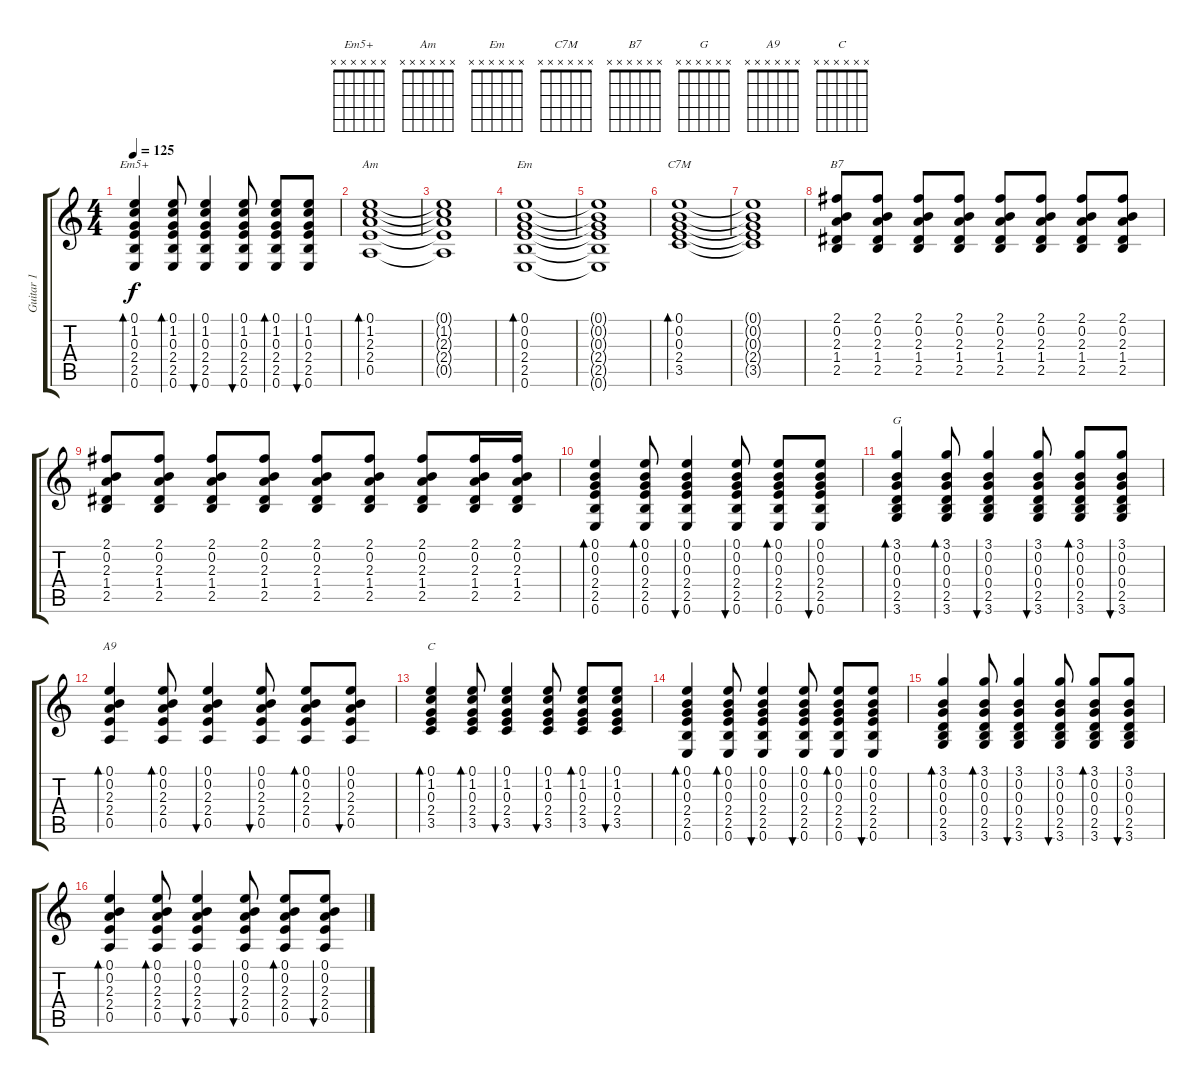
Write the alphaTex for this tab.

\track ("Guitar 1" "Guitar 1") {instrument acousticguitarsteel}
\staff {score tabs}
\tuning (E4 B3 G3 D3 A2 E2) {hide}
\chord ("Em5+" x x x x x x)
\chord ("Am" x x x x x x)
\chord ("Em" x x x x x x)
\chord ("C7M" x x x x x x)
\chord ("B7" x x x x x x)
\chord ("G" x x x x x x)
\chord ("A9" x x x x x x)
\chord ("C" x x x x x x)
\ts (4 4)
\tempo 125
\clef g2
\ks c
(0.1 1.2 0.3 2.4 2.5 0.6).4{bd 60 ch "Em5+" dy f} (0.1 1.2 0.3 2.4 2.5 0.6).8{bd 60} (0.1 1.2 0.3 2.4 2.5 0.6).4{bu 60} (0.1 1.2 0.3 2.4 2.5 0.6).8{bu 60} (0.1 1.2 0.3 2.4 2.5 0.6).8{bd 60} (0.1 1.2 0.3 2.4 2.5 0.6).8{bu 60} |
(0.1 1.2 2.3 2.4 0.5).1{bd 120 ch "Am"} |
(0.1{t} 1.2{t} 2.3{t} 2.4{t} 0.5{t}).1 |
(0.1 0.2 0.3 2.4 2.5 0.6).1{bd 120 ch "Em"} |
(0.1{t} 0.2{t} 0.3{t} 2.4{t} 2.5{t} 0.6{t}).1 |
(0.1 0.2 0.3 2.4 3.5).1{bd 120 ch "C7M"} |
(0.1{t} 0.2{t} 0.3{t} 2.4{t} 3.5{t}).1 |
(2.1 0.2 2.3 1.4 2.5).8{ch "B7"} (2.1 0.2 2.3 1.4 2.5).8{volume 7} (2.1 0.2 2.3 1.4 2.5).8{volume 16} (2.1 0.2 2.3 1.4 2.5).8 (2.1 0.2 2.3 1.4 2.5).8 (2.1 0.2 2.3 1.4 2.5).8 (2.1 0.2 2.3 1.4 2.5).8 (2.1 0.2 2.3 1.4 2.5).8 |
(2.1 0.2 2.3 1.4 2.5).8 (2.1 0.2 2.3 1.4 2.5).8 (2.1 0.2 2.3 1.4 2.5).8 (2.1 0.2 2.3 1.4 2.5).8 (2.1 0.2 2.3 1.4 2.5).8 (2.1 0.2 2.3 1.4 2.5).8 (2.1 0.2 2.3 1.4 2.5).8 (2.1 0.2 2.3 1.4 2.5).16 (2.1 0.2 2.3 1.4 2.5).16 |
(0.1 0.2 0.3 2.4 2.5 0.6).4{bd 60} (0.1 0.2 0.3 2.4 2.5 0.6).8{bd 60} (0.1 0.2 0.3 2.4 2.5 0.6).4{bu 60} (0.1 0.2 0.3 2.4 2.5 0.6).8{bu 60} (0.1 0.2 0.3 2.4 2.5 0.6).8{bd 60} (0.1 0.2 0.3 2.4 2.5 0.6).8{bu 60} |
(3.1 0.2 0.3 0.4 2.5 3.6).4{bd 60 ch "G"} (3.1 0.2 0.3 0.4 2.5 3.6).8{bd 30} (3.1 0.2 0.3 0.4 2.5 3.6).4{bu 30} (3.1 0.2 0.3 0.4 2.5 3.6).8{bu 30} (3.1 0.2 0.3 0.4 2.5 3.6).8{bd 30} (3.1 0.2 0.3 0.4 2.5 3.6).8{bu 60} |
(0.1 0.2 2.3 2.4 0.5).4{bd 60 ch "A9"} (0.1 0.2 2.3 2.4 0.5).8{bd 30} (0.1 0.2 2.3 2.4 0.5).4{bu 30} (0.1 0.2 2.3 2.4 0.5).8{bu 60} (0.1 0.2 2.3 2.4 0.5).8{bd 30} (0.1 0.2 2.3 2.4 0.5).8{bu 60} |
(0.1 1.2 0.3 2.4 3.5).4{bd 60 ch "C"} (0.1 1.2 0.3 2.4 3.5).8{bd 30} (0.1 1.2 0.3 2.4 3.5).4{bu 30} (0.1 1.2 0.3 2.4 3.5).8{bu 60} (0.1 1.2 0.3 2.4 3.5).8{bd 30} (0.1 1.2 0.3 2.4 3.5).8{bu 60} |
(0.1 0.2 0.3 2.4 2.5 0.6).4{bd 60} (0.1 0.2 0.3 2.4 2.5 0.6).8{bd 60} (0.1 0.2 0.3 2.4 2.5 0.6).4{bu 60} (0.1 0.2 0.3 2.4 2.5 0.6).8{bu 60} (0.1 0.2 0.3 2.4 2.5 0.6).8{bd 60} (0.1 0.2 0.3 2.4 2.5 0.6).8{bu 60} |
(3.1 0.2 0.3 0.4 2.5 3.6).4{bd 60} (3.1 0.2 0.3 0.4 2.5 3.6).8{bd 30} (3.1 0.2 0.3 0.4 2.5 3.6).4{bu 30} (3.1 0.2 0.3 0.4 2.5 3.6).8{bu 30} (3.1 0.2 0.3 0.4 2.5 3.6).8{bd 30} (3.1 0.2 0.3 0.4 2.5 3.6).8{bu 60} |
(0.1 0.2 2.3 2.4 0.5).4{bd 60} (0.1 0.2 2.3 2.4 0.5).8{bd 30} (0.1 0.2 2.3 2.4 0.5).4{bu 30} (0.1 0.2 2.3 2.4 0.5).8{bu 60} (0.1 0.2 2.3 2.4 0.5).8{bd 30} (0.1 0.2 2.3 2.4 0.5).8{bu 60}
